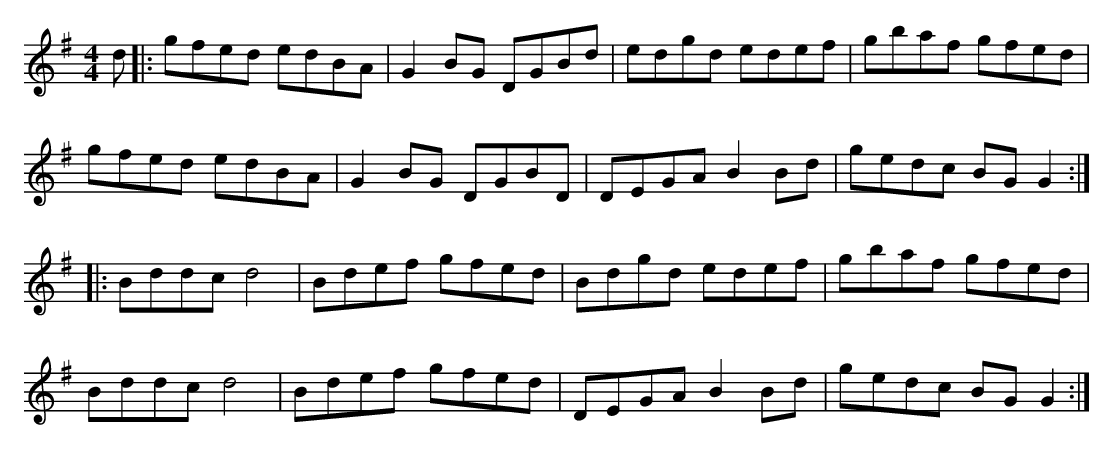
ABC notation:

X:1
M:4/4
K:G
d|:gfed edBA|G2BG DGBd|edgd edef|gbaf gfed|
gfed edBA|G2BG DGBD|DEGA B2Bd|gedc BGG2:|
|:Bddcd4|Bdef gfed|Bdgd edef|gbaf gfed|
Bddcd4|Bdef gfed|DEGA B2Bd|gedc BGG2:|
